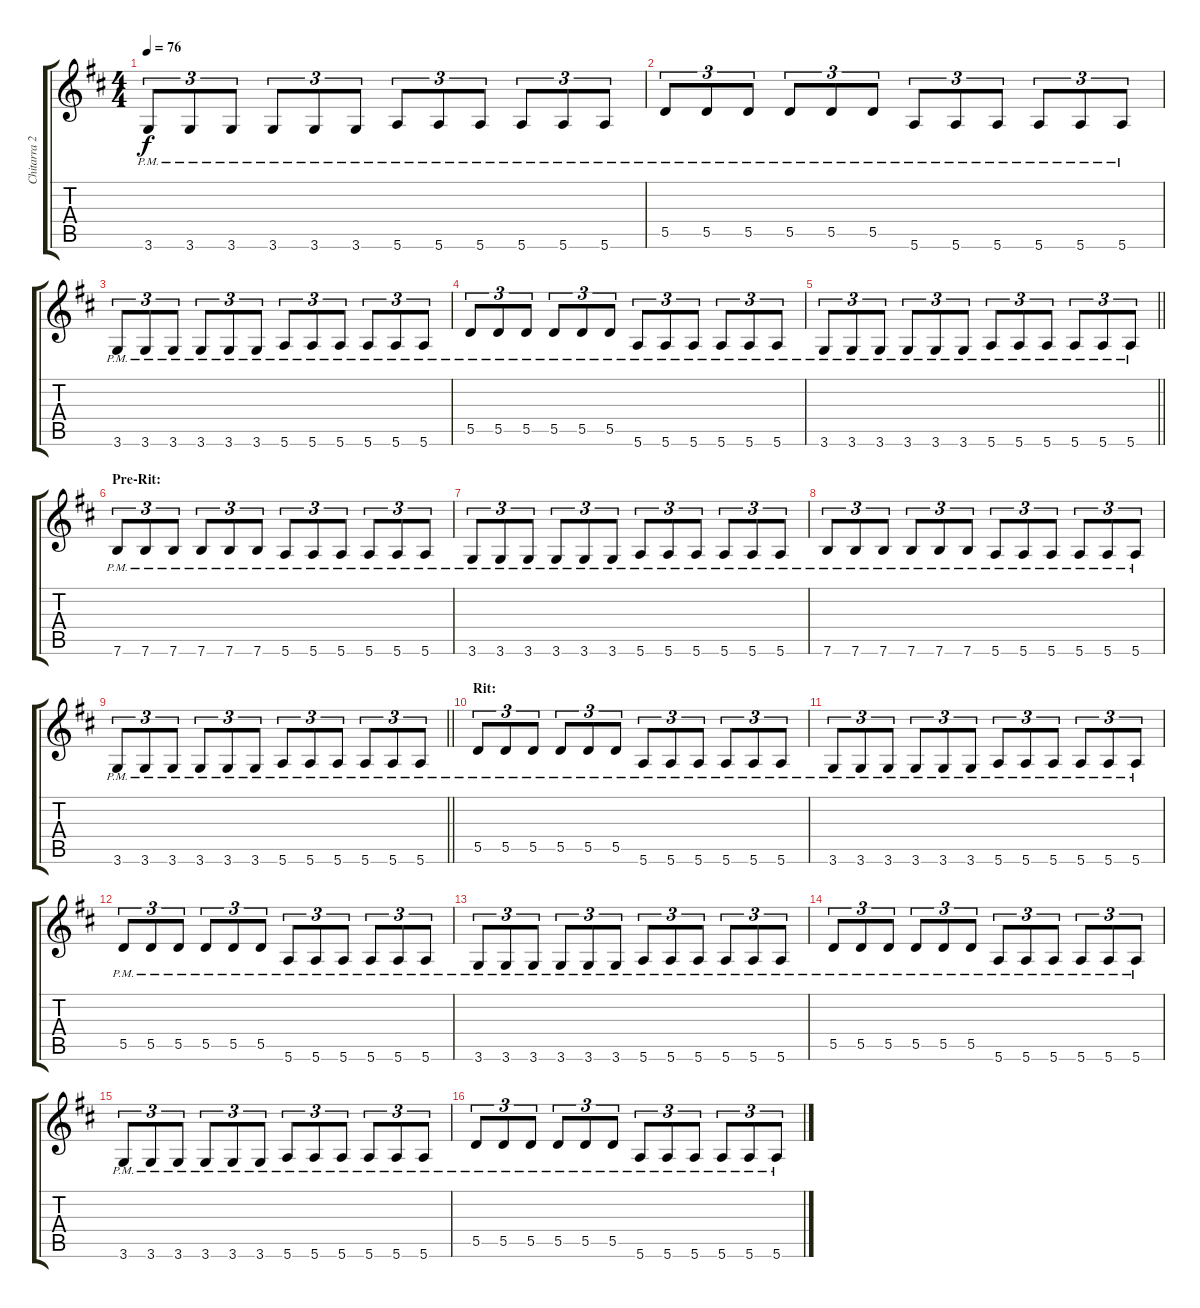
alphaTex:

\track ("Chitarra 2" "Chitarra 2") {instrument overdrivenguitar}
\staff {score tabs}
\tuning (E4 B3 G3 D3 A2 E2) {hide}
\ts (4 4)
\tempo 76
\clef g2
\ks d
3.6{pm}.8{tu (3 2) dy f} 3.6{pm}.8{tu (3 2)} 3.6{pm}.8{tu (3 2)} 3.6{pm}.8{tu (3 2)} 3.6{pm}.8{tu (3 2)} 3.6{pm}.8{tu (3 2)} 5.6{pm}.8{tu (3 2)} 5.6{pm}.8{tu (3 2)} 5.6{pm}.8{tu (3 2)} 5.6{pm}.8{tu (3 2)} 5.6{pm}.8{tu (3 2)} 5.6{pm}.8{tu (3 2)} |
5.5{pm}.8{tu (3 2)} 5.5{pm}.8{tu (3 2)} 5.5{pm}.8{tu (3 2)} 5.5{pm}.8{tu (3 2)} 5.5{pm}.8{tu (3 2)} 5.5{pm}.8{tu (3 2)} 5.6{pm}.8{tu (3 2)} 5.6{pm}.8{tu (3 2)} 5.6{pm}.8{tu (3 2)} 5.6{pm}.8{tu (3 2)} 5.6{pm}.8{tu (3 2)} 5.6{pm}.8{tu (3 2)} |
3.6{pm}.8{tu (3 2)} 3.6{pm}.8{tu (3 2)} 3.6{pm}.8{tu (3 2)} 3.6{pm}.8{tu (3 2)} 3.6{pm}.8{tu (3 2)} 3.6{pm}.8{tu (3 2)} 5.6{pm}.8{tu (3 2)} 5.6{pm}.8{tu (3 2)} 5.6{pm}.8{tu (3 2)} 5.6{pm}.8{tu (3 2)} 5.6{pm}.8{tu (3 2)} 5.6{pm}.8{tu (3 2)} |
5.5{pm}.8{tu (3 2)} 5.5{pm}.8{tu (3 2)} 5.5{pm}.8{tu (3 2)} 5.5{pm}.8{tu (3 2)} 5.5{pm}.8{tu (3 2)} 5.5{pm}.8{tu (3 2)} 5.6{pm}.8{tu (3 2)} 5.6{pm}.8{tu (3 2)} 5.6{pm}.8{tu (3 2)} 5.6{pm}.8{tu (3 2)} 5.6{pm}.8{tu (3 2)} 5.6{pm}.8{tu (3 2)} |
\barLineRight lightlight
3.6{pm}.8{tu (3 2)} 3.6{pm}.8{tu (3 2)} 3.6{pm}.8{tu (3 2)} 3.6{pm}.8{tu (3 2)} 3.6{pm}.8{tu (3 2)} 3.6{pm}.8{tu (3 2)} 5.6{pm}.8{tu (3 2)} 5.6{pm}.8{tu (3 2)} 5.6{pm}.8{tu (3 2)} 5.6{pm}.8{tu (3 2)} 5.6{pm}.8{tu (3 2)} 5.6{pm}.8{tu (3 2)} |
\section ("" "Pre-Rit:")
7.6{pm}.8{tu (3 2)} 7.6{pm}.8{tu (3 2)} 7.6{pm}.8{tu (3 2)} 7.6{pm}.8{tu (3 2)} 7.6{pm}.8{tu (3 2)} 7.6{pm}.8{tu (3 2)} 5.6{pm}.8{tu (3 2)} 5.6{pm}.8{tu (3 2)} 5.6{pm}.8{tu (3 2)} 5.6{pm}.8{tu (3 2)} 5.6{pm}.8{tu (3 2)} 5.6{pm}.8{tu (3 2)} |
3.6{pm}.8{tu (3 2)} 3.6{pm}.8{tu (3 2)} 3.6{pm}.8{tu (3 2)} 3.6{pm}.8{tu (3 2)} 3.6{pm}.8{tu (3 2)} 3.6{pm}.8{tu (3 2)} 5.6{pm}.8{tu (3 2)} 5.6{pm}.8{tu (3 2)} 5.6{pm}.8{tu (3 2)} 5.6{pm}.8{tu (3 2)} 5.6{pm}.8{tu (3 2)} 5.6{pm}.8{tu (3 2)} |
7.6{pm}.8{tu (3 2)} 7.6{pm}.8{tu (3 2)} 7.6{pm}.8{tu (3 2)} 7.6{pm}.8{tu (3 2)} 7.6{pm}.8{tu (3 2)} 7.6{pm}.8{tu (3 2)} 5.6{pm}.8{tu (3 2)} 5.6{pm}.8{tu (3 2)} 5.6{pm}.8{tu (3 2)} 5.6{pm}.8{tu (3 2)} 5.6{pm}.8{tu (3 2)} 5.6{pm}.8{tu (3 2)} |
\barLineRight lightlight
3.6{pm}.8{tu (3 2)} 3.6{pm}.8{tu (3 2)} 3.6{pm}.8{tu (3 2)} 3.6{pm}.8{tu (3 2)} 3.6{pm}.8{tu (3 2)} 3.6{pm}.8{tu (3 2)} 5.6{pm}.8{tu (3 2)} 5.6{pm}.8{tu (3 2)} 5.6{pm}.8{tu (3 2)} 5.6{pm}.8{tu (3 2)} 5.6{pm}.8{tu (3 2)} 5.6{pm}.8{tu (3 2)} |
\section ("" "Rit:")
5.5{pm}.8{tu (3 2)} 5.5{pm}.8{tu (3 2)} 5.5{pm}.8{tu (3 2)} 5.5{pm}.8{tu (3 2)} 5.5{pm}.8{tu (3 2)} 5.5{pm}.8{tu (3 2)} 5.6{pm}.8{tu (3 2)} 5.6{pm}.8{tu (3 2)} 5.6{pm}.8{tu (3 2)} 5.6{pm}.8{tu (3 2)} 5.6{pm}.8{tu (3 2)} 5.6{pm}.8{tu (3 2)} |
3.6{pm}.8{tu (3 2)} 3.6{pm}.8{tu (3 2)} 3.6{pm}.8{tu (3 2)} 3.6{pm}.8{tu (3 2)} 3.6{pm}.8{tu (3 2)} 3.6{pm}.8{tu (3 2)} 5.6{pm}.8{tu (3 2)} 5.6{pm}.8{tu (3 2)} 5.6{pm}.8{tu (3 2)} 5.6{pm}.8{tu (3 2)} 5.6{pm}.8{tu (3 2)} 5.6{pm}.8{tu (3 2)} |
5.5{pm}.8{tu (3 2)} 5.5{pm}.8{tu (3 2)} 5.5{pm}.8{tu (3 2)} 5.5{pm}.8{tu (3 2)} 5.5{pm}.8{tu (3 2)} 5.5{pm}.8{tu (3 2)} 5.6{pm}.8{tu (3 2)} 5.6{pm}.8{tu (3 2)} 5.6{pm}.8{tu (3 2)} 5.6{pm}.8{tu (3 2)} 5.6{pm}.8{tu (3 2)} 5.6{pm}.8{tu (3 2)} |
3.6{pm}.8{tu (3 2)} 3.6{pm}.8{tu (3 2)} 3.6{pm}.8{tu (3 2)} 3.6{pm}.8{tu (3 2)} 3.6{pm}.8{tu (3 2)} 3.6{pm}.8{tu (3 2)} 5.6{pm}.8{tu (3 2)} 5.6{pm}.8{tu (3 2)} 5.6{pm}.8{tu (3 2)} 5.6{pm}.8{tu (3 2)} 5.6{pm}.8{tu (3 2)} 5.6{pm}.8{tu (3 2)} |
5.5{pm}.8{tu (3 2)} 5.5{pm}.8{tu (3 2)} 5.5{pm}.8{tu (3 2)} 5.5{pm}.8{tu (3 2)} 5.5{pm}.8{tu (3 2)} 5.5{pm}.8{tu (3 2)} 5.6{pm}.8{tu (3 2)} 5.6{pm}.8{tu (3 2)} 5.6{pm}.8{tu (3 2)} 5.6{pm}.8{tu (3 2)} 5.6{pm}.8{tu (3 2)} 5.6{pm}.8{tu (3 2)} |
3.6{pm}.8{tu (3 2)} 3.6{pm}.8{tu (3 2)} 3.6{pm}.8{tu (3 2)} 3.6{pm}.8{tu (3 2)} 3.6{pm}.8{tu (3 2)} 3.6{pm}.8{tu (3 2)} 5.6{pm}.8{tu (3 2)} 5.6{pm}.8{tu (3 2)} 5.6{pm}.8{tu (3 2)} 5.6{pm}.8{tu (3 2)} 5.6{pm}.8{tu (3 2)} 5.6{pm}.8{tu (3 2)} |
5.5{pm}.8{tu (3 2)} 5.5{pm}.8{tu (3 2)} 5.5{pm}.8{tu (3 2)} 5.5{pm}.8{tu (3 2)} 5.5{pm}.8{tu (3 2)} 5.5{pm}.8{tu (3 2)} 5.6{pm}.8{tu (3 2)} 5.6{pm}.8{tu (3 2)} 5.6{pm}.8{tu (3 2)} 5.6{pm}.8{tu (3 2)} 5.6{pm}.8{tu (3 2)} 5.6{pm}.8{tu (3 2)}
